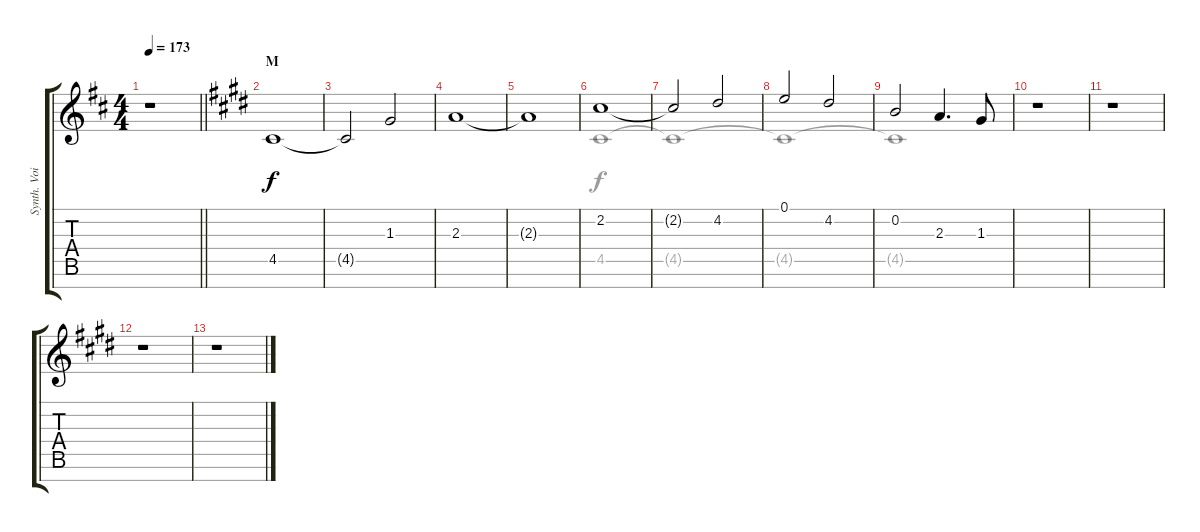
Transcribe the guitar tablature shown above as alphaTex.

\track ("Synth. Voice" "Synth. Voi") {instrument lead6voice}
\staff {score tabs}
\tuning (E5 B4 G4 D4 A3 E3 B2) {hide}
\voice
\ts (4 4)
\tempo 173
\clef g2
\barLineRight lightlight
\ks d
r.1{dy f} |
\section ("" "M")
\ks e
4.5.1 |
4.5{t}.2 1.3.2 |
2.3.1 |
2.3{t}.1 |
2.2.1 |
2.2{t}.2 4.2.2 |
0.1.2 4.2.2 |
0.2.2 2.3.4{d} 1.3.8 |
r.1 |
r.1 |
r.1 |
r.1
\voice
\clef g2
\ottava regular
\simile none
\barLineRight lightlight
\ks d
|
\ks e
|
|
|
|
4.5.1 |
4.5{t}.1 |
4.5{t}.1 |
4.5{t}.1 |
|
|
|
